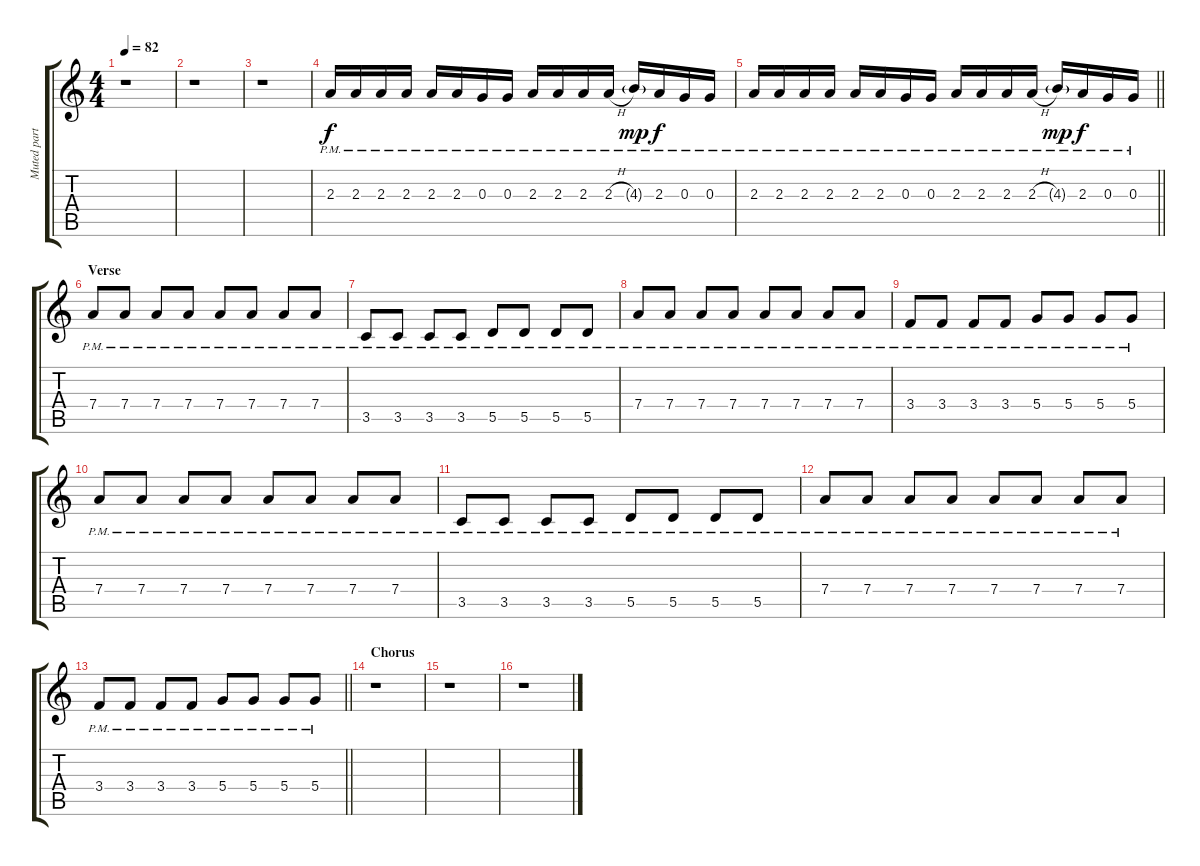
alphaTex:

\track ("Muted part" "Muted part") {instrument overdrivenguitar}
\staff {score tabs}
\tuning (E4 B3 G3 D3 A2 E2) {hide}
\ts (4 4)
\tempo 82
\clef g2
\ks c
r.1{dy f} |
r.1 |
r.1 |
2.3{pm}.16 2.3{pm}.16 2.3{pm}.16 2.3{pm}.16 2.3{pm}.16 2.3{pm}.16 0.3{pm}.16 0.3{pm}.16 2.3{pm}.16 2.3{pm}.16 2.3{pm}.16 2.3{h pm}.16 4.3{g pm}.16{dy mp} 2.3{pm}.16{dy f} 0.3{pm}.16 0.3{pm}.16 |
\barLineRight lightlight
2.3{pm}.16 2.3{pm}.16 2.3{pm}.16 2.3{pm}.16 2.3{pm}.16 2.3{pm}.16 0.3{pm}.16 0.3{pm}.16 2.3{pm}.16 2.3{pm}.16 2.3{pm}.16 2.3{h pm}.16 4.3{g pm}.16{dy mp} 2.3{pm}.16{dy f} 0.3{pm}.16 0.3{pm}.16 |
\section ("" "Verse")
7.4{pm}.8 7.4{pm}.8 7.4{pm}.8 7.4{pm}.8 7.4{pm}.8 7.4{pm}.8 7.4{pm}.8 7.4{pm}.8 |
3.5{pm}.8 3.5{pm}.8 3.5{pm}.8 3.5{pm}.8 5.5{pm}.8 5.5{pm}.8 5.5{pm}.8 5.5{pm}.8 |
7.4{pm}.8 7.4{pm}.8 7.4{pm}.8 7.4{pm}.8 7.4{pm}.8 7.4{pm}.8 7.4{pm}.8 7.4{pm}.8 |
3.4{pm}.8 3.4{pm}.8 3.4{pm}.8 3.4{pm}.8 5.4{pm}.8 5.4{pm}.8 5.4{pm}.8 5.4{pm}.8 |
7.4{pm}.8 7.4{pm}.8 7.4{pm}.8 7.4{pm}.8 7.4{pm}.8 7.4{pm}.8 7.4{pm}.8 7.4{pm}.8 |
3.5{pm}.8 3.5{pm}.8 3.5{pm}.8 3.5{pm}.8 5.5{pm}.8 5.5{pm}.8 5.5{pm}.8 5.5{pm}.8 |
7.4{pm}.8 7.4{pm}.8 7.4{pm}.8 7.4{pm}.8 7.4{pm}.8 7.4{pm}.8 7.4{pm}.8 7.4{pm}.8 |
\barLineRight lightlight
3.4{pm}.8 3.4{pm}.8 3.4{pm}.8 3.4{pm}.8 5.4{pm}.8 5.4{pm}.8 5.4{pm}.8 5.4{pm}.8 |
\section ("" "Chorus")
r.1 |
r.1 |
r.1
